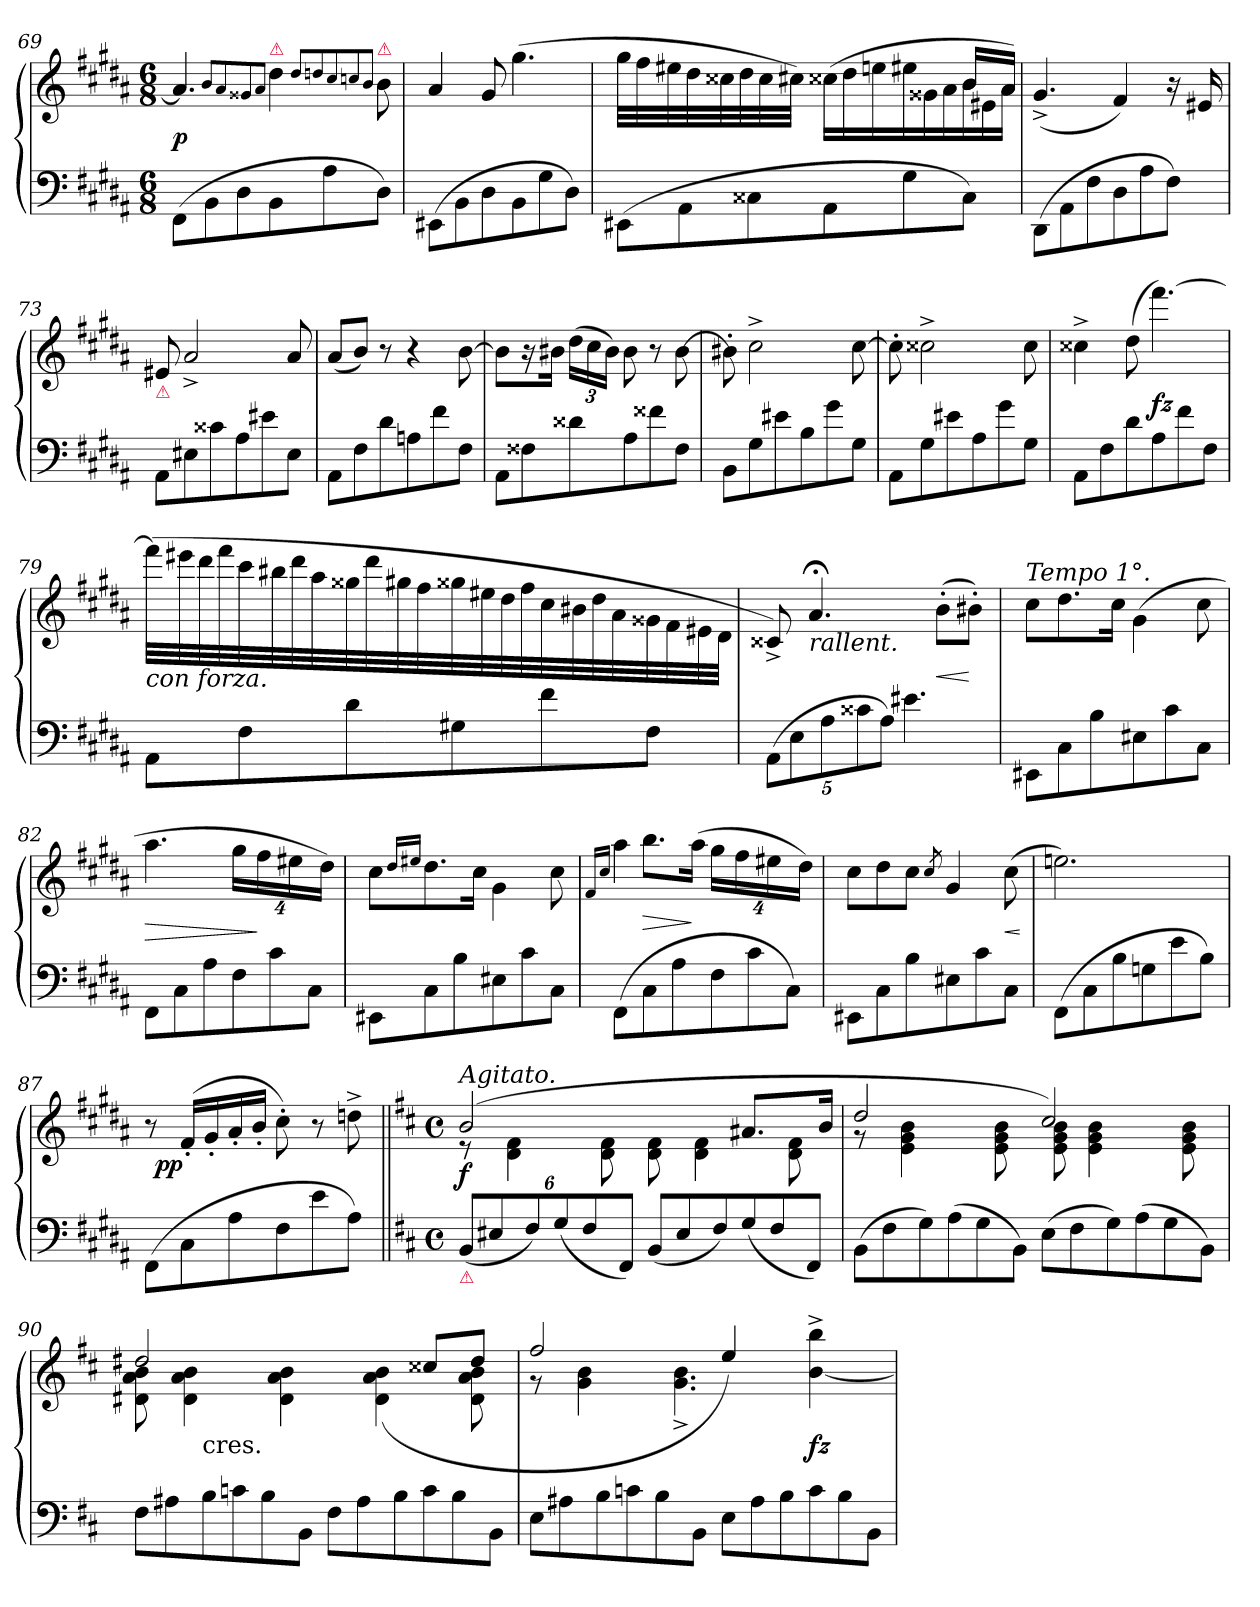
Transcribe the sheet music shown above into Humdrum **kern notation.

**kern	**kern	**dynam
*part1	*part1	*part1
*staff2	*staff1	*staff1/2
*clefF4	*clefG2	*
*k[f#c#g#d#a#]	*k[f#c#g#d#a#]	*
*B:	*B:	*
*M6/8	*M6/8	*
=69	=69	=69
(>8FF#\L	4.a#]	p
8BB	.	.
8D#	.	.
.	8qb/L	.
.	8qa#/	.
.	8qg##X/	.
.	8qa#/J	.
!	!LO:TX:a:color=crimson:t=⚠	!
8BB	4dd#	.
8A#	.	.
.	8qdd#/L	.
.	8qddn/	.
.	8qcc#	.
.	8qccn/	.
.	8qbJ	.
!	!LO:TX:a:color=crimson:t=⚠	!
8D#J)	8b	.
=70	=70	=70
(>8EE#X\L	4a#	.
8BB	.	.
8D#	8g#	.
8BB	(>4.gg#	.
8G#	.	.
8D#J)	.	.
=71	=71	=71
*	*Xtuplet	*
*	*^	*
(>8EE#X\L	64%3gg#LLL	2ryy	.
.	64%3ff#	.	.
.	64%3ee#X	.	.
8AA#	.	.	.
.	64%3dd#	.	.
.	64%3cc##X	.	.
.	64%3dd#	.	.
8C##X	.	.	.
.	64%3cc##	.	.
.	64%3cc#XJJJ)	.	.
8AA#	(>24cc##X\LL	.	.
.	24dd#	.	.
.	24een	.	.
8G#	24ee#X	8ryy	.
.	24g##X	.	.
.	24a#	.	.
8C##J)	24b	24b/LL	.
.	24e#X	24ryy	.
.	24a#JJ	24a#JJ)	.
*	*v	*v	*
=72	=72	=72
(>8DD#\L	(<4.g#^<	.
8AA#	.	.
8F#	.	.
8D#	4f#)	.
8A#	.	.
8F#J)	16r	.
.	16e#X	.
=73	=73	=73
!	!LO:TX:b:i:color=crimson:t=⚠	!
8AA#L	8e#X	.
8E#X	2a#^>	.
8c##X	.	.
8A#	.	.
8e#X	.	.
8E#J	8a#	.
=74	=74	=74
8AA#L	(<8a#L	.
8F#	8bJ)	.
8d#	8r	.
8An	4r	.
8f#	.	.
8F#J	[8b	.
=75	=75	=75
8AA#L	8bL]	.
8F##X	16r	.
.	16b#XJk	.
*	*tuplet	*
8d##X	(>24dd#LL	.
.	24cc#	.
.	24b#JJ)	.
8A#	8b#	.
8f##X	8r	.
8F##J	[8b#	.
=76	=76	=76
8BBL	8b#X'>]	.
8G#	2cc#^>	.
8e#X	.	.
8B	.	.
8g#	.	.
8G#J	[8cc#	.
=77	=77	=77
8AA#L	8cc#'>]	.
8G#	2cc##X^>	.
8e#X	.	.
8A#	.	.
8g#	.	.
8G#J	8cc##	.
=78	=78	=78
8AA#L	4cc##X^>	.
8F#	.	.
8d#	(>8dd#	.
8A#	[4.fff#)	fz
8f#	.	.
8F#J	.	.
=79	=79	=79
!	!LO:TX:b:i:t=con forza.	!
8AA#L	(>32fff#LLL]	.
.	32eee#X	.
.	32ddd#	.
.	32fff#	.
8F#	32ccc#	.
.	32bb#X	.
.	32ddd#	.
.	32aa#	.
8d#	32gg##X	.
.	32ddd#	.
.	32gg#X	.
.	32ff#	.
8G#X	32gg##X	.
.	32ee#X	.
.	32dd#	.
.	32ff#	.
8f#	32cc#	.
.	32b#X	.
.	32dd#	.
.	32a#	.
8F#J	32g##X	.
.	32f#	.
.	32e#X	.
.	32d#JJJ	.
=80	=80	=80
(>40%3AA#L	8c##X^<)	.
40%3E	.	.
!	!LO:TX:b:i:t=rallent.	!
.	4.a#;<	.
40%3A#	.	.
40%3c##X	.	.
40%3A#J)	.	.
4.e#X	.	.
.	(>8b'>L	<
.	8b#X'>J)	[
=81	=81	=81
!	!LO:TX:a:i:t=Tempo 1°.	!
8EE#XL	8cc#L	.
8C#	8.dd#	.
8B	.	.
.	16cc#Jk	.
8E#X	(>4g#\	.
8c#	.	.
8C#J	8cc#	.
=82	=82	=82
8FF#L	4.aa#	>
8C#	.	.
8A#	.	.
8F#	32%3gg#LL	.
.	32%3ff#	]
8c#	.	.
.	32%3ee#X	.
8C#J	.	.
.	32%3dd#JJ)	.
=83	=83	=83
8EE#XL	8cc#L	.
.	16qdd#/LL	.
.	16qee#X/JJ	.
8C#	8.dd#	.
8B	.	.
.	16cc#Jk	.
8E#X	4g#\	.
8c#	.	.
8C#J	8cc#	.
=84	=84	=84
.	16qf#/LL	.
.	16qcc#/JJ	.
!	!LO:N:vis=4	!
(>8FF#L	8aa#	.
8C#	8.bbL	>
8A#	.	.
.	(16aa#Jk	]
8F#	32%3gg#LL	.
.	32%3ff#	.
8c#	.	.
.	32%3ee#X	.
8C#J)	.	.
.	32%3dd#JJ)	.
=85	=85	=85
8EE#XL	8cc#L	.
8C#	8dd#	.
8B	8cc#J	.
.	8qcc#/	.
8E#X	4g#	.
8c#	.	.
8C#J	(>8cc#	<
.	.	[
=86	=86	=86
(>8FF#L	2.een)	.
8C#	.	.
8B	.	.
8Gn	.	.
8e	.	.
8BJ)	.	.
=87	=87	=87
(>8FF#L	8r	.
!	!	!LO:DY:rj
8C#	(<16f#'<LL	pp
.	16g#'<	.
8A#	16a#'<	.
.	16b'<JJ	.
8F#	8cc#'>)	.
8e	8r	.
8A#J)	8ddn^<	.
=88||	=88||	=88||
*k[f#c#]	*k[f#c#]	*
*M2/2	*M2/2	*
*met(c)	*met(c)	*
*	*^	*
!	!LO:TX:a:i:t=Agitato.	!	!
!LO:TX:b:color=crimson:t=⚠	!	!	!
(>12BBL	(>2b	8re	f
12E#X	.	.	.
.	.	4d 4f#	.
12F#)	.	.	.
(>12G	.	.	.
12F#	.	.	.
.	.	8d 8f#	.
12FF#J)	.	.	.
*Xtuplet	*	*	*
(>12BBL	4ryy	8d\ 8f#\	.
12E#	.	.	.
.	.	4d 4f#	.
12F#)	.	.	.
(>12G	8.a#XL	.	.
12F#	.	.	.
.	.	8d 8f#	.
12FF#J)	.	.	.
.	16bJk	.	.
=89	=89	=89	=89
(>12BBL	2dd	8rg	.
12F#	.	.	.
.	.	4e 4g 4b	.
12G)	.	.	.
(>12A	.	.	.
12G	.	.	.
.	.	8e 8g 8b	.
12BBJ)	.	.	.
(>12EL	2cc#)	8e 8g 8b	.
12F#	.	.	.
.	.	4e 4g 4b	.
12G)	.	.	.
(>12A	.	.	.
12G	.	.	.
.	.	8e 8g 8b	.
12BBJ)	.	.	.
=90	=90	=90	=90
*	*	*^	*
12F#L	2dd#X	8d#X 8a 8b	6ryy	.
12A#X	.	.	.	.
.	.	4d# 4a 4b	.	.
!	!	!	!LO:TX:c:t=cres.	!
12B	.	.	3%2ryy	.
12cn	.	.	.	.
12B	.	.	.	.
.	.	4d# 4a 4b	.	.
12BBJ	.	.	.	.
12F#L	4ryy	.	.	.
12A#	.	.	.	.
.	.	(>4d# 4a 4b	.	.
12B	.	.	.	.
12c	8cc##XL	.	.	.
12B	.	.	6ryy	.
.	8dd#J	8d# 8a 8b	.	.
12BBJ	.	.	.	.
*	*	*v	*v	*
=91	=91	=91	=91
12EL	2ff#	8rg	.
12A#X	.	.	.
.	.	4g 4b	.
12B	.	.	.
12cn	.	.	.
12B	.	.	.
.	.	4.g^< 4.b^<	.
12BBJ	.	.	.
12EL	4ee)	.	.
12A#	.	.	.
12B	.	.	.
12c	4rgggyy	[4b^> 4bb^>	fz
12B	.	.	.
12BBJ	.	.	.
*	*v	*v	*
=	=	=
*-	*-	*-
